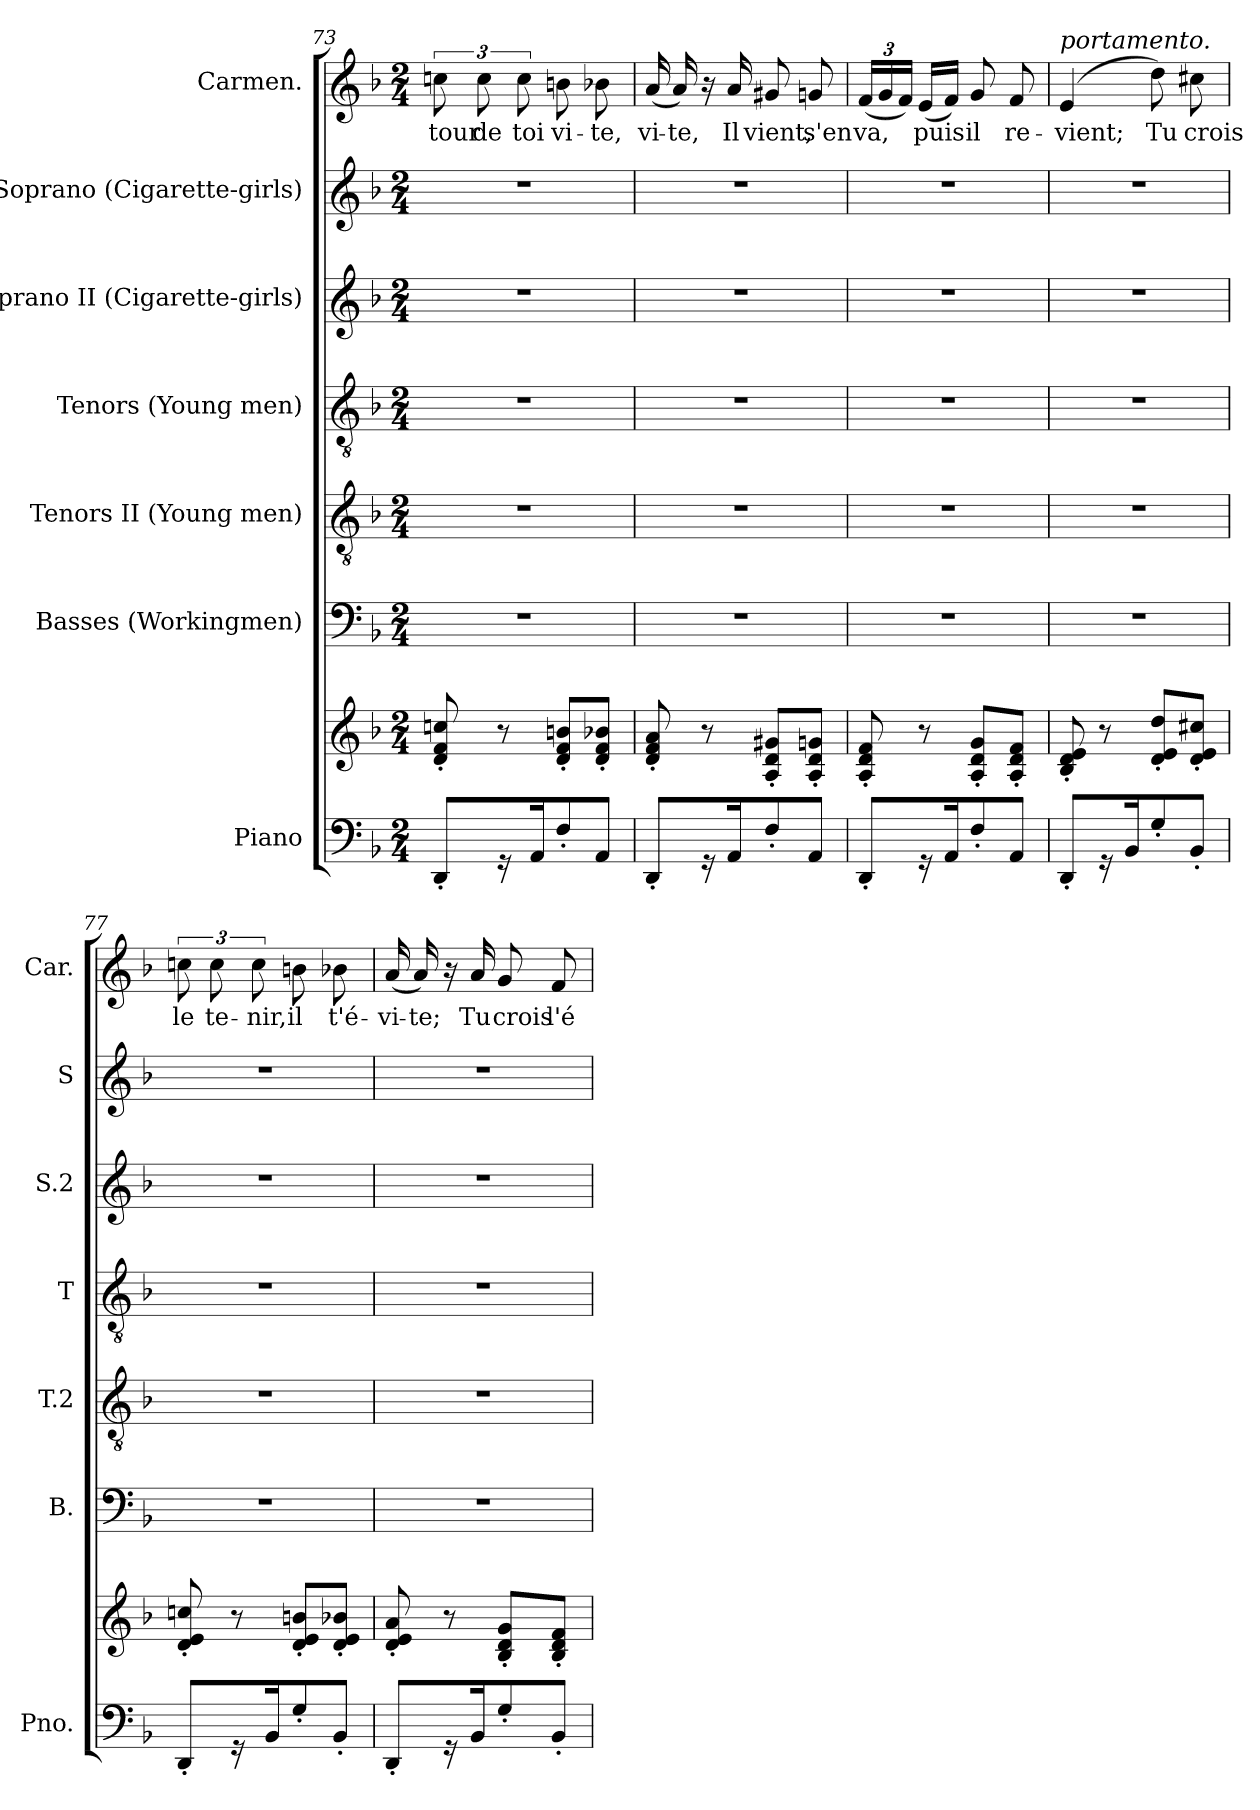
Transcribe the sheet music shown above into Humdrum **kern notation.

**kern	**kern	**kern	**kern	**kern	**kern	**kern	**kern	**text
*part7	*part7	*part6	*part5	*part4	*part3	*part2	*part1	*part1
*staff8	*staff7	*staff6	*staff5	*staff4	*staff3	*staff2	*staff1	*staff1
*I"Piano	*	*I"Basses (Workingmen)	*I"Tenors II (Young men)	*I"Tenors (Young men)	*I"Soprano II  (Cigarette-girls)	*I"Soprano (Cigarette-girls)	*I"Carmen.	*
*I'Pno.	*	*I'B.	*I'T.2	*I'T	*I'S.2	*I'S	*I'Car.	*
*clefF4	*clefG2	*clefF4	*clefGv2	*clefGv2	*clefG2	*clefG2	*clefG2	*
*k[b-]	*k[b-]	*k[b-]	*k[b-]	*k[b-]	*k[b-]	*k[b-]	*k[b-]	*
*M2/4	*M2/4	*M2/4	*M2/4	*M2/4	*M2/4	*M2/4	*M2/4	*
=73	=73	=73	=73	=73	=73	=73	=73	=73
!	!	!	!	!	!	!	!	!LO:LY:b
8DD'/L	8d/' 8f/' 8ccn/'	2r	2r	2r	2r	2r	12ccn\	-tour
!	!	!	!	!	!	!	!	!LO:LY:b
.	.	.	.	.	.	.	12cc\	de
16r	8r	.	.	.	.	.	.	.
!	!	!	!	!	!	!	!	!LO:LY:b
.	.	.	.	.	.	.	12cc\	toi
16AA/K	.	.	.	.	.	.	.	.
!	!	!	!	!	!	!	!	!LO:LY:b
8F'/	8d/' 8f/' 8bn/'L	.	.	.	.	.	8bn\	vi-
!	!	!	!	!	!	!	!	!LO:LY:b
8AA/J	8d/' 8f/' 8b-X/'J	.	.	.	.	.	8b-X\	-te,
=74	=74	=74	=74	=74	=74	=74	=74	=74
!	!	!	!	!	!	!	!	!LO:LY:b
8DD'/L	8d/' 8f/' 8a/'	2r	2r	2r	2r	2r	(<16a/	vi-
!	!	!	!	!	!	!	!	!LO:LY:b
.	.	.	.	.	.	.	16a/)	-te,
16r	8r	.	.	.	.	.	16r	.
!	!	!	!	!	!	!	!	!LO:LY:b
16AA/K	.	.	.	.	.	.	16a/	Il
!	!	!	!	!	!	!	!	!LO:LY:b
8F'/	8A/' 8d/' 8g#X/'L	.	.	.	.	.	8g#X/	vient,
!	!	!	!	!	!	!	!	!LO:LY:b
8AA/J	8A/' 8d/' 8gn/'J	.	.	.	.	.	8gn/	s'en
=75	=75	=75	=75	=75	=75	=75	=75	=75
!	!	!	!	!	!	!	!	!LO:LY:b
8DD'/L	8A/' 8d/' 8f/'	2r	2r	2r	2r	2r	(<24f/LL	va,
.	.	.	.	.	.	.	24g/	.
.	.	.	.	.	.	.	24f/JJ)	.
!	!	!	!	!	!	!	!	!LO:LY:b
16r	8r	.	.	.	.	.	(<16e/LL	puis
16AA/K	.	.	.	.	.	.	16f/JJ)	.
!	!	!	!	!	!	!	!	!LO:LY:b
8F'/	8A/' 8d/' 8g/'L	.	.	.	.	.	8g/	il
!	!	!	!	!	!	!	!	!LO:LY:b
8AA/J	8A/' 8d/' 8f/'J	.	.	.	.	.	8f/	re-
!!LO:LB:g=z
=76	=76	=76	=76	=76	=76	=76	=76	=76
!	!	!	!	!	!	!	!LO:TX:a:i:t=portamento.	!
!	!	!	!	!	!	!	!	!LO:LY:b
8DD'/L	8B-/' 8d/' 8e/'	2r	2r	2r	2r	2r	(>4e/	-vient;
16r	8r	.	.	.	.	.	.	.
16BB-/K	.	.	.	.	.	.	.	.
!	!	!	!	!	!	!	!	!LO:LY:b
8G'/	8d/' 8e/' 8dd/'L	.	.	.	.	.	8dd\)	Tu
!	!	!	!	!	!	!	!	!LO:LY:b
8BB-'/J	8d/' 8e/' 8cc#X/'J	.	.	.	.	.	8cc#X\	crois
=77	=77	=77	=77	=77	=77	=77	=77	=77
!	!	!	!	!	!	!	!	!LO:LY:b
8DD'/L	8d/' 8e/' 8ccn/'	2r	2r	2r	2r	2r	12ccn\	le
!	!	!	!	!	!	!	!	!LO:LY:b
.	.	.	.	.	.	.	12cc\	te-
16r	8r	.	.	.	.	.	.	.
!	!	!	!	!	!	!	!	!LO:LY:b
.	.	.	.	.	.	.	12cc\	-nir,
16BB-/K	.	.	.	.	.	.	.	.
!	!	!	!	!	!	!	!	!LO:LY:b
8G'/	8d/' 8e/' 8bn/'L	.	.	.	.	.	8bn\	il
!	!	!	!	!	!	!	!	!LO:LY:b
8BB-'/J	8d/' 8e/' 8b-X/'J	.	.	.	.	.	8b-X\	t'é-
=78	=78	=78	=78	=78	=78	=78	=78	=78
!	!	!	!	!	!	!	!	!LO:LY:b
8DD'/L	8d/' 8e/' 8a/'	2r	2r	2r	2r	2r	(<16a/	-vi-
!	!	!	!	!	!	!	!	!LO:LY:b
.	.	.	.	.	.	.	16a/)	-te;
16r	8r	.	.	.	.	.	16r	.
!	!	!	!	!	!	!	!	!LO:LY:b
16BB-/K	.	.	.	.	.	.	16a/	Tu
!	!	!	!	!	!	!	!	!LO:LY:b
8G'/	8B-/' 8d/' 8g/'L	.	.	.	.	.	8g/	crois
!	!	!	!	!	!	!	!	!LO:LY:b
8BB-'/J	8B-/' 8d/' 8f/'J	.	.	.	.	.	8f/	l'é-
=	=	=	=	=	=	=	=	=
*-	*-	*-	*-	*-	*-	*-	*-	*-
